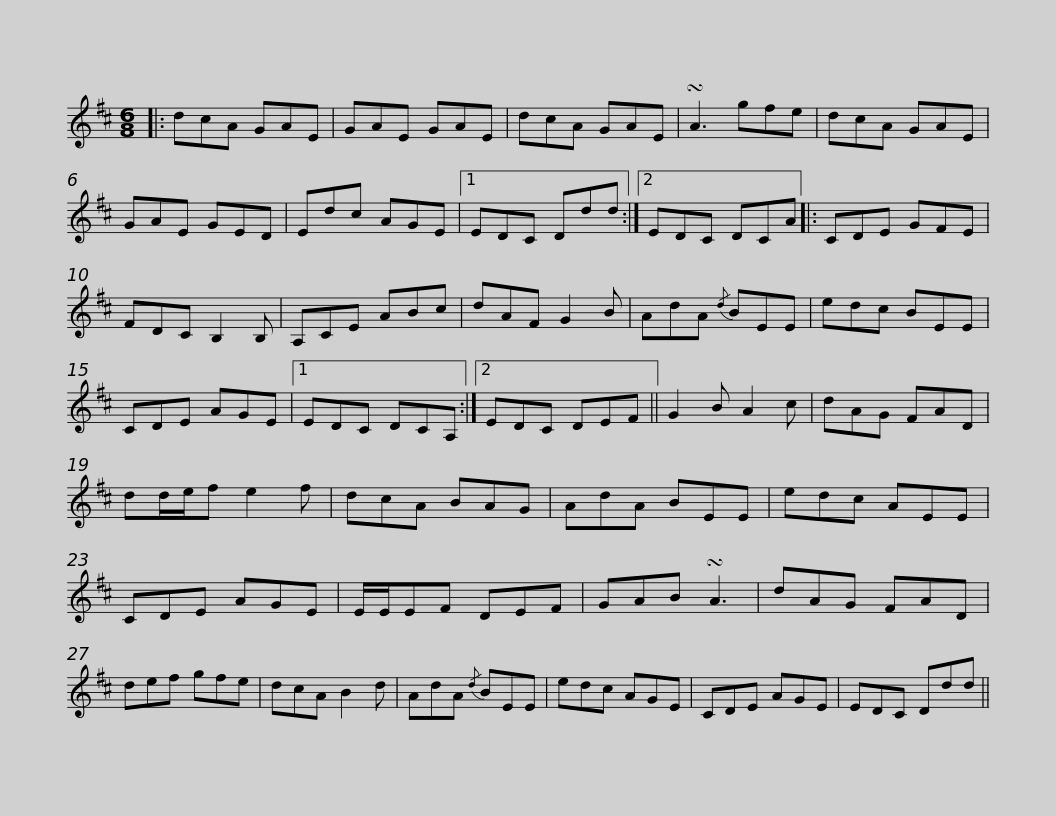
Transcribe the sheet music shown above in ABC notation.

X:1
L:1/8
M:6/8
I:linebreak $
K:D
V:1 treble
V:1
|: dcA GAE | GAE GAE | dcA GAE | !turn!A3 gfe | dcA GAE | %5
 GAE GED | Edc AGE |1$ EDC Ddd :|2 EDC DCA |: CDE GFE | %10
 FDC B,2 B, | A,CE ABc | dAF G2 B | AdA{/d} BEE |$ edc BEE | %15
 CDE AGE |1 EDC DCA, :|2 EDC DEF || G2 B A2 c | dAG FAD | %20
 dd/e/f e2 f |$ dcA BAG | AdA BEE | edc AEE | CDE AGE | %25
 E/E/EF DEF | GAB !turn!A3 | dAG FAD |$ def gfe | dcA B2 d | %30
 AdA{/d} BEE | edc AGE | CDE AGE | EDC Ddd || %34
